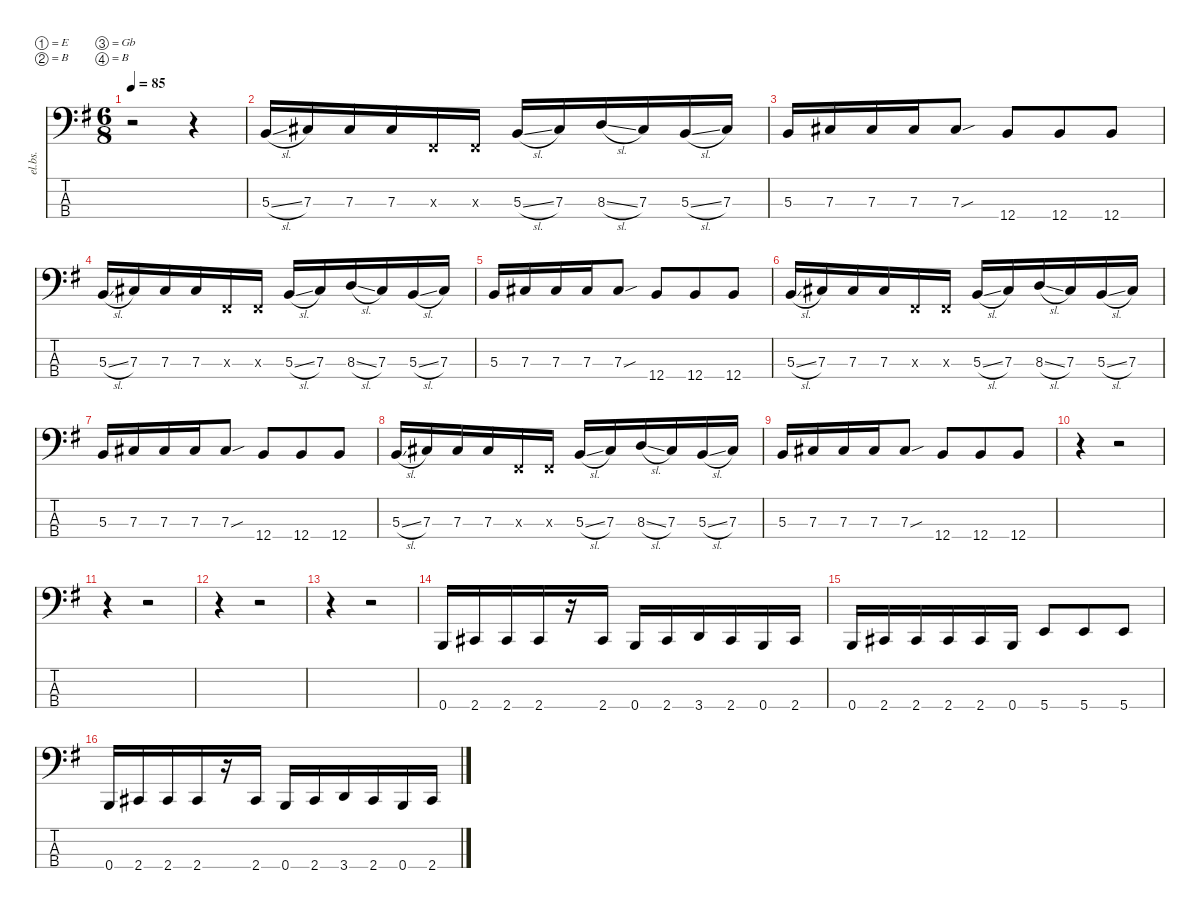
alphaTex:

\defaultSystemsLayout 4
\hideDynamics
\bracketExtendMode nobrackets
\otherSystemsTrackNameOrientation horizontal
\track ("Bass" "el.bs.") {instrument electricbassfinger}
\staff {score tabs}
\tuning (E2 B1 Gb1 B0)
\ts (6 8)
\tempo 85
\clef f4
\ks eminor
r.2{dy f instrument electricbassfinger} r.4 |
5.3{sl acc forcenatural}.16 7.3{acc #}.16 7.3{acc #}.16 7.3{acc #}.16 0.3{x acc #}.16 0.3{x acc #}.16 5.3{sl acc forcenatural}.16 7.3{acc #}.16 8.3{sl acc forcenatural}.16 7.3{acc #}.16 5.3{sl acc forcenatural}.16 7.3{acc #}.16 |
5.3{acc forcenatural}.16 7.3{acc #}.16 7.3{acc #}.16 7.3{acc #}.16 7.3{sou acc #}.8 12.4{acc forcenatural}.8 12.4{acc forcenatural}.8 12.4{acc forcenatural}.8 |
5.3{sl acc forcenatural}.16 7.3{acc #}.16 7.3{acc #}.16 7.3{acc #}.16 0.3{x acc #}.16 0.3{x acc #}.16 5.3{sl acc forcenatural}.16 7.3{acc #}.16 8.3{sl acc forcenatural}.16 7.3{acc #}.16 5.3{sl acc forcenatural}.16 7.3{acc #}.16 |
5.3{acc forcenatural}.16 7.3{acc #}.16 7.3{acc #}.16 7.3{acc #}.16 7.3{sou acc #}.8 12.4{acc forcenatural}.8 12.4{acc forcenatural}.8 12.4{acc forcenatural}.8 |
5.3{sl acc forcenatural}.16 7.3{acc #}.16 7.3{acc #}.16 7.3{acc #}.16 0.3{x acc #}.16 0.3{x acc #}.16 5.3{sl acc forcenatural}.16 7.3{acc #}.16 8.3{sl acc forcenatural}.16 7.3{acc #}.16 5.3{sl acc forcenatural}.16 7.3{acc #}.16 |
5.3{acc forcenatural}.16 7.3{acc #}.16 7.3{acc #}.16 7.3{acc #}.16 7.3{sou acc #}.8 12.4{acc forcenatural}.8 12.4{acc forcenatural}.8 12.4{acc forcenatural}.8 |
5.3{sl acc forcenatural}.16 7.3{acc #}.16 7.3{acc #}.16 7.3{acc #}.16 0.3{x acc #}.16 0.3{x acc #}.16 5.3{sl acc forcenatural}.16 7.3{acc #}.16 8.3{sl acc forcenatural}.16 7.3{acc #}.16 5.3{sl acc forcenatural}.16 7.3{acc #}.16 |
5.3{acc forcenatural}.16 7.3{acc #}.16 7.3{acc #}.16 7.3{acc #}.16 7.3{sou acc #}.8 12.4{acc forcenatural}.8 12.4{acc forcenatural}.8 12.4{acc forcenatural}.8 |
r.4 r.2 |
r.4 r.2 |
r.4 r.2 |
r.4 r.2 |
0.4{acc forcenatural}.16 2.4{acc #}.16 2.4{acc #}.16 2.4{acc #}.16 r.16 2.4{acc #}.16 0.4{acc forcenatural}.16 2.4{acc #}.16 3.4{acc forcenatural}.16 2.4{acc #}.16 0.4{acc forcenatural}.16 2.4{acc #}.16 |
0.4{acc forcenatural}.16 2.4{acc #}.16 2.4{acc #}.16 2.4{acc #}.16 2.4{acc #}.16 0.4{acc forcenatural}.16 5.4{acc forcenatural}.8 5.4{acc forcenatural}.8 5.4{acc forcenatural}.8 |
0.4{acc forcenatural}.16 2.4{acc #}.16 2.4{acc #}.16 2.4{acc #}.16 r.16 2.4{acc #}.16 0.4{acc forcenatural}.16 2.4{acc #}.16 3.4{acc forcenatural}.16 2.4{acc #}.16 0.4{acc forcenatural}.16 2.4{acc #}.16
